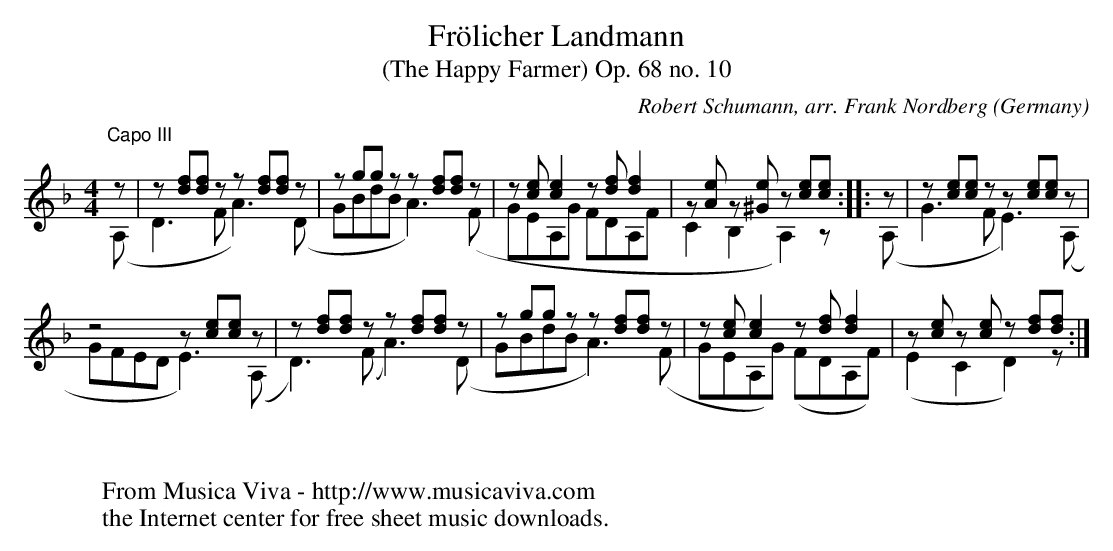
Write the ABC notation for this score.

X:1
T:Fr\"olicher Landmann
T:(The Happy Farmer) Op. 68 no. 10
C:Robert Schumann, arr. Frank Nordberg
O:Germany
V:1 Program 1 24 up %Classical guitar
V:2 Program 1 24 merge down %Classical guitar
M:4/4
L:1/8
K:F
V:1
"Capo III"z|z [df][df] z z [df][df] z|z gg z z [df][df] z|z [ce][c2e2] z [df][d2f2]|z [Ae] z [^Ge] z [ce][ce] :: z|z [ce][ce] z z [ce][ce] z|
V:2
(A,|D3F A3) (D|GBdB A3) (F|GEA,G FDA,F|C2B,2A,2) z:: (A,|G3 F E3) (A,|
V:1
z4 z [ce][ce] z|z [df][df] z z [df][df] z|z gg z z [df][df] z|z [ce][c2e2] z [df][d2f2]|z [ce] z [ce] z [df][df]:|]
V:2
GFED E3) (A,|D3) (F A3) (D|GBdB A3) (F|GEA,G) (FDA,F)|(E2C2D2) z:|]
W:
W:
W:  From Musica Viva - http://www.musicaviva.com
W:  the Internet center for free sheet music downloads.
